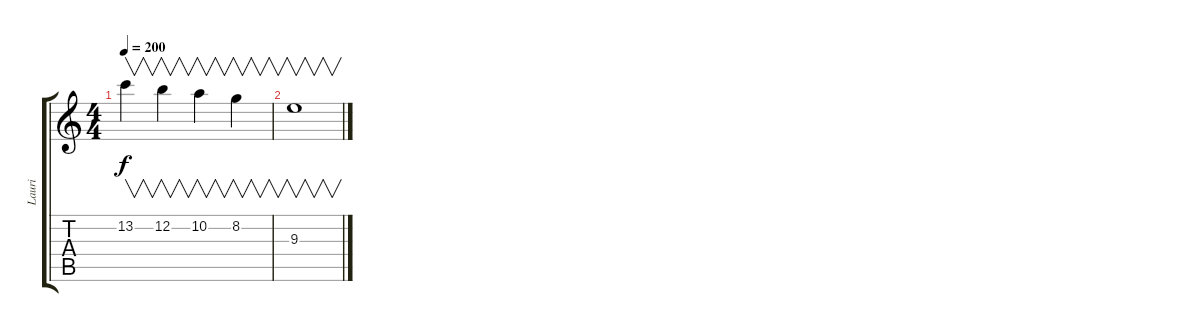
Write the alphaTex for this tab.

\track ("Lauri" "Lauri") {instrument distortionguitar}
\staff {score tabs}
\tuning (E4 B3 G3 D3 A2 E2) {hide}
\ts (4 4)
\tempo 200
\clef g2
\ks c
13.2.4{v dy f} 12.2.4{v} 10.2.4{v} 8.2.4{v} |
9.3.1{v}
